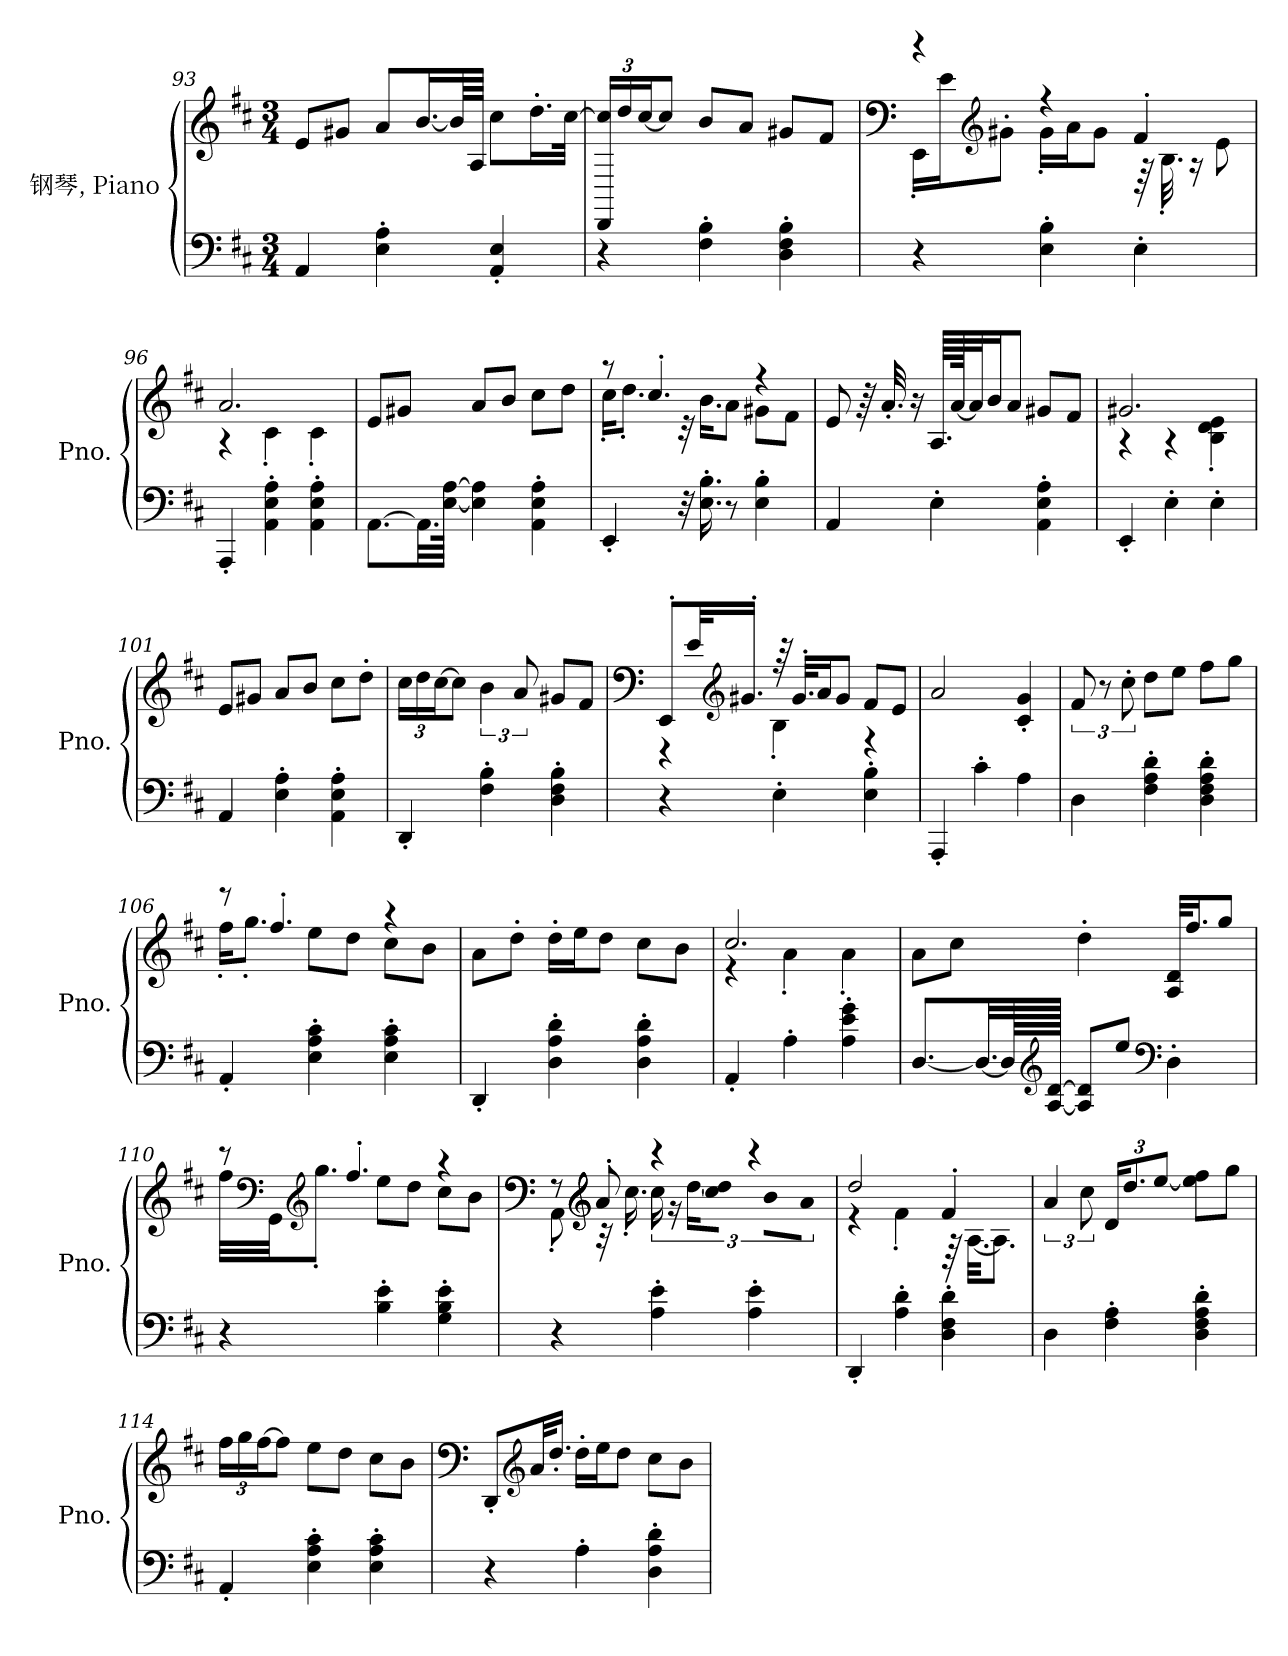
**kern	**kern
*part1	*part1
*staff2	*staff1
*I"钢琴, Piano	*
*I'Pno.	*
!!LO:PB:g=z
*clefF4	*clefG2
*k[f#c#]	*k[f#c#]
*M3/4	*M3/4
=93	=93
4AA/	8e/L
.	8g#X/J
4E\' 4A\'	8a/L
.	[16.b/L
.	64b/LL]
.	64A/JJJJ
4AA/' 4E/'	8cc#\L
.	16.dd'\L
.	[32cc#\JJk
=94	=94
*	*Xbrackettup
4r	24DD/ 24cc#/]LL
.	24dd/
.	[24cc#/J
.	8cc#/J]
4F#\' 4B\'	8b/L
.	8a/J
4D\' 4F#\' 4B\'	8g#X/L
.	8f#/J
=95	=95
*	*clefF4
*	*^
4r	4r	16EE'\LL
.	.	16e\J
*	*clefG2	*
.	.	8g#X'\J
4E\' 4B\'	4r	16g#'\LL
.	.	16a\J
.	.	8g#\J
4E'\	4f#'/	64r
.	.	32.B'\
.	.	16r
.	.	8e\
=96	=96	=96
4AAA'/	2.a/	4r
4AA\' 4E\' 4A\'	.	4c#'\
4AA\' 4E\' 4A\'	.	4c#'\
*	*v	*v
!!LO:LB:g=z
=97	=97
[8.AA\L	8e/L
.	8g#X/J
32.AA\LL]	.
[64E\ [64A\JJJk	.
4E\] 4A\]	8a/L
.	8b/J
4AA\' 4E\' 4A\'	8cc#\L
.	8dd\J
=98	=98
*	*^
4EE'/	8r	16cc#'\KL
.	.	8.dd'\J
.	4.cc#'/	.
32r	.	32r
16.E\' 16.B\'	.	16.b\KL
8r	.	8a\J
4E\' 4B\'	4r	8g#X\L
.	.	8f#\J
*	*v	*v
=99	=99
4AA/	8e/
.	64r
.	32.a'/
.	16r
4E'\	64.A/LLLL
.	[128a/JK
.	32a/J]
.	16b/J
.	8a/J
4AA\' 4E\' 4A\'	8g#X/L
.	8f#/J
=100	=100
*	*^
4EE'/	2.g#X/	4r
4E'\	.	4r
4E'\	.	4B\' 4d\' 4e\'
*	*v	*v
!!LO:LB:g=z
=101	=101
4AA/	8e/L
.	8g#X/J
4E\' 4A\'	8a/L
.	8b/J
4AA\' 4E\' 4A\'	8cc#\L
.	8dd'\J
=102	=102
4DD'/	24cc#\LL
.	24dd\
.	[24cc#\J
.	8cc#\J]
*	*brackettup
4F#\' 4B\'	6b\
.	12a/
4D\' 4F#\' 4B\'	8g#X/L
.	8f#/J
=103	=103
*	*clefF4
*	*^
4r	8EE'/L	4r
.	32e/KL	.
*	*clefG2	*
.	16.g#X'/JJ	.
4E'\	64r	4B'\
.	32.g#'/KLL	.
.	16a/J	.
.	8g#/J	.
4E\' 4B\'	8f#/L	4r
.	8e/J	.
*	*v	*v
=104	=104
4AAA'/	2a/
4c#'\	.
4A\	4c#/' 4g/'
=105	=105
4D\	12f#/
.	12r
.	12cc#'\
4F#\' 4A\' 4d\'	8dd\L
.	8ee\J
4D\' 4F#\' 4A\' 4d\'	8ff#\L
.	8gg\J
!!LO:LB:g=z
=106	=106
*	*^
4AA'/	8r	16ff#'\KL
.	.	8.gg'\J
.	4.ff#'/	.
4E\' 4A\' 4c#\'	.	8ee\L
.	.	8dd\J
4E\' 4A\' 4c#\'	4r	8cc#\L
.	.	8b\J
*	*v	*v
=107	=107
4DD'/	8a\L
.	8dd'\J
4D\' 4A\' 4d\'	16dd'\LL
.	16ee\J
.	8dd\J
4D\' 4A\' 4d\'	8cc#\L
.	8b\J
=108	=108
*	*^
4AA'/	2.cc#/	4r
4A'\	.	4a'\
4A\' 4e\' 4g\'	.	4a'\
*	*v	*v
=109	=109
[8.D/L	8a\L
.	8cc#\J
32.D/LL_	.
128D/LL]	.
*clefG2	*
[128A/ [128d/JJJJJ	.
8A/] 8d/]L	4dd'\
8ee/J	.
*clefF4	*
4D'\	32A/ 32d/KLL
.	16.ff#/J
.	8gg/J
!!LO:LB:g=z
=110	=110
*	*^
4r	8r	32ff#\LLL
*	*clefF4	*
.	.	32GG\JJ
*	*clefG2	*
.	.	8.gg'\J
.	4.ff#'/	.
4B\' 4e\'	.	8ee\L
.	.	8dd\J
4G\' 4B\' 4e\'	4r	8cc#\L
.	.	8b\J
=111	=111	=111
*	*clefF4	*
4r	8r	8AA'\
*	*clefG2	*
.	8a'/	32r
.	.	16.cc#'\
4A\' 4e\'	4r	24cc#\
.	.	24r
.	.	[24dd\KL
.	.	8cc#\ 8dd\]J
4A\' 4e\'	4r	8b\L
.	.	8a\J
=112	=112	=112
4DD'/	2dd/	4r
4A\' 4d\'	.	4f#'\
4D\' 4F#\' 4d\'	4f#'/	64r
.	.	[32.A\KKL
.	.	8.A\J]
*	*v	*v
=113	=113
4D\	6a/
.	12cc#\
*	*Xbrackettup
4F#\' 4A\'	24d/KL
.	12.dd/
.	[12ee/J
4D\' 4F#\' 4A\' 4d\'	8ee\] 8ff#\L
.	8gg\J
!!LO:LB:g=z
=114	=114
4AA'/	24ff#\LL
.	24gg\
.	[24ff#\J
.	8ff#\J]
4E\' 4A\' 4c#\'	8ee\L
.	8dd\J
4E\' 4A\' 4c#\'	8cc#\L
.	8b\J
=115	=115
*	*clefF4
4r	8DD'/L
*	*clefG2
.	32a/KL
.	16.dd'/JJ
4A'\	16dd'\LL
.	16ee\J
.	8dd\J
4D\' 4A\' 4d\'	8cc#\L
.	8b\J
=	=
*-	*-
